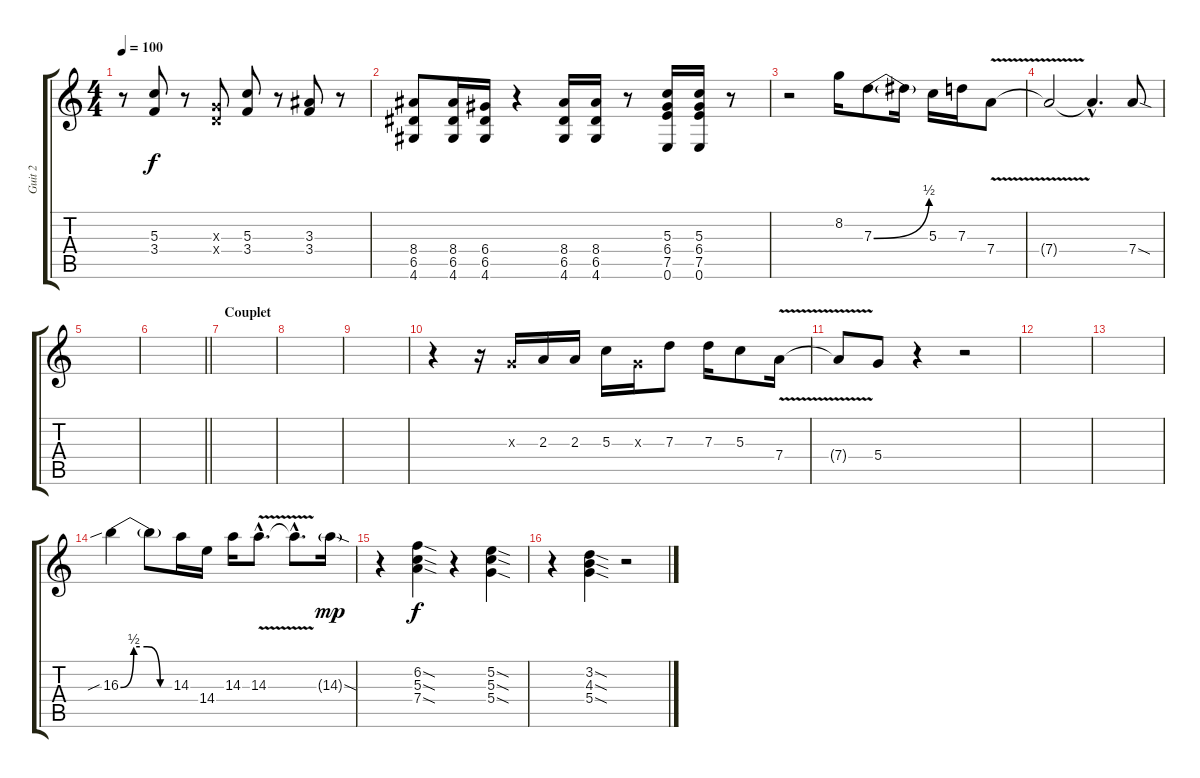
\track ("Guit 2" "Guit 2") {instrument electricguitarclean}
\staff {score tabs}
\tuning (E4 B3 G3 D3 A2 E2) {hide}
\ts (4 4)
\tempo 100
\clef g2
\ks c
r.8{dy f} (5.3 3.4).8 r.8 (0.3{x} 0.4{x}).8 (5.3 3.4).8 r.8 (3.3 3.4).8 r.8 |
(8.4 6.5 4.6).8 (8.4 6.5 4.6).16 (6.4 6.5 4.6).16 r.4 (8.4 6.5 4.6).16 (8.4 6.5 4.6).16 r.8 (5.3 6.4 7.5 0.6).16 (5.3 6.4 7.5 0.6).16 r.8 |
r.2 8.2.16 7.3{be (bend 0 0 60 2)}.8 7.3{t}.16 5.3.16 7.3.16 7.4{v}.8 |
7.4{t}.2 7.4{hac t}.4{d} 7.4{sod}.8 |
|
\barLineRight lightlight
|
\section ("" "Couplet")
|
|
|
r.4 r.16 0.3{x}.16 2.3.16 2.3.16 5.3.16 0.3{x}.16 7.3.8 7.3.16 5.3.8 7.4{v}.16 |
7.4{t}.8 5.4.8 r.4 r.2 |
|
|
16.3{be (custom 0 0 15 2 30 2 45 0 60 0) sib}.4 16.3{t}.8 14.3.16 14.4.16 14.3.16 14.3{v hac}.8{d} 14.3{hac t}.8{d} 14.3{sod g}.16{dy mp} |
r.4 (6.2{sod} 5.3{sod} 7.4{sod}).4{dy f} r.4 (5.2{sod} 5.3{sod} 5.4{sod}).4 |
r.4 (3.2{sod} 4.3{sod} 5.4{sod}).4 r.2
